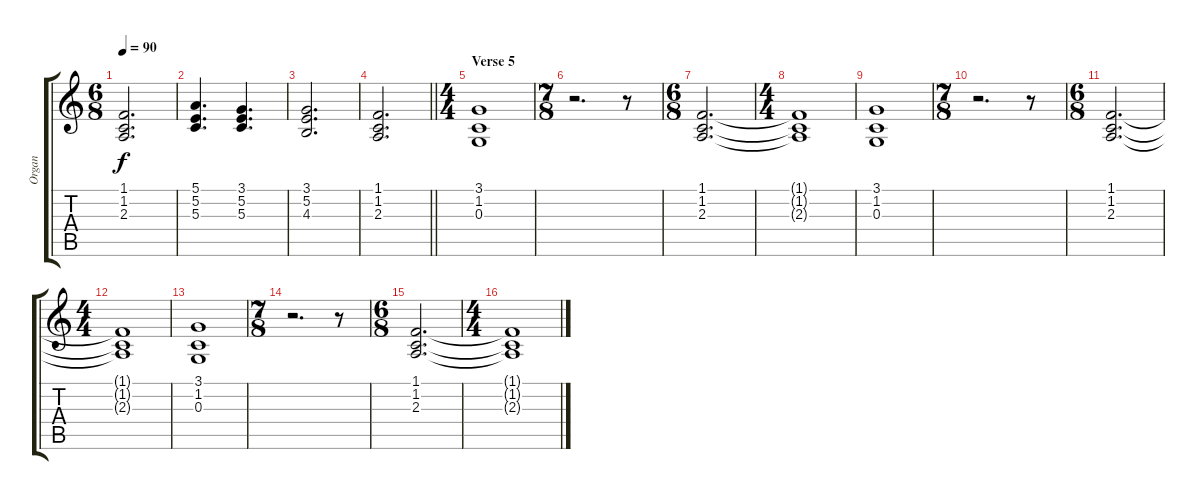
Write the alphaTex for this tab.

\track ("Organ" "Organ") {instrument percussiveorgan}
\staff {score tabs}
\tuning (E4 B3 G3 D3 A2 E2) {hide}
\ts (6 8)
\tempo 90
\clef g2
\ks c
(1.1 1.2 2.3).2{d dy f} |
(5.1 5.2 5.3).4{d} (3.1 5.2 5.3).4{d} |
(3.1 5.2 4.3).2{d} |
\barLineRight lightlight
(1.1 1.2 2.3).2{d} |
\ts (4 4)
\section ("" "Verse 5")
(3.1 1.2 0.3).1 |
\ts (7 8)
r.2{d} r.8 |
\ts (6 8)
(1.1 1.2 2.3).2{d} |
\ts (4 4)
(1.1{t} 1.2{t} 2.3{t}).1 |
(3.1 1.2 0.3).1 |
\ts (7 8)
r.2{d} r.8 |
\ts (6 8)
(1.1 1.2 2.3).2{d} |
\ts (4 4)
(1.1{t} 1.2{t} 2.3{t}).1 |
(3.1 1.2 0.3).1 |
\ts (7 8)
r.2{d} r.8 |
\ts (6 8)
(1.1 1.2 2.3).2{d} |
\ts (4 4)
(1.1{t} 1.2{t} 2.3{t}).1
